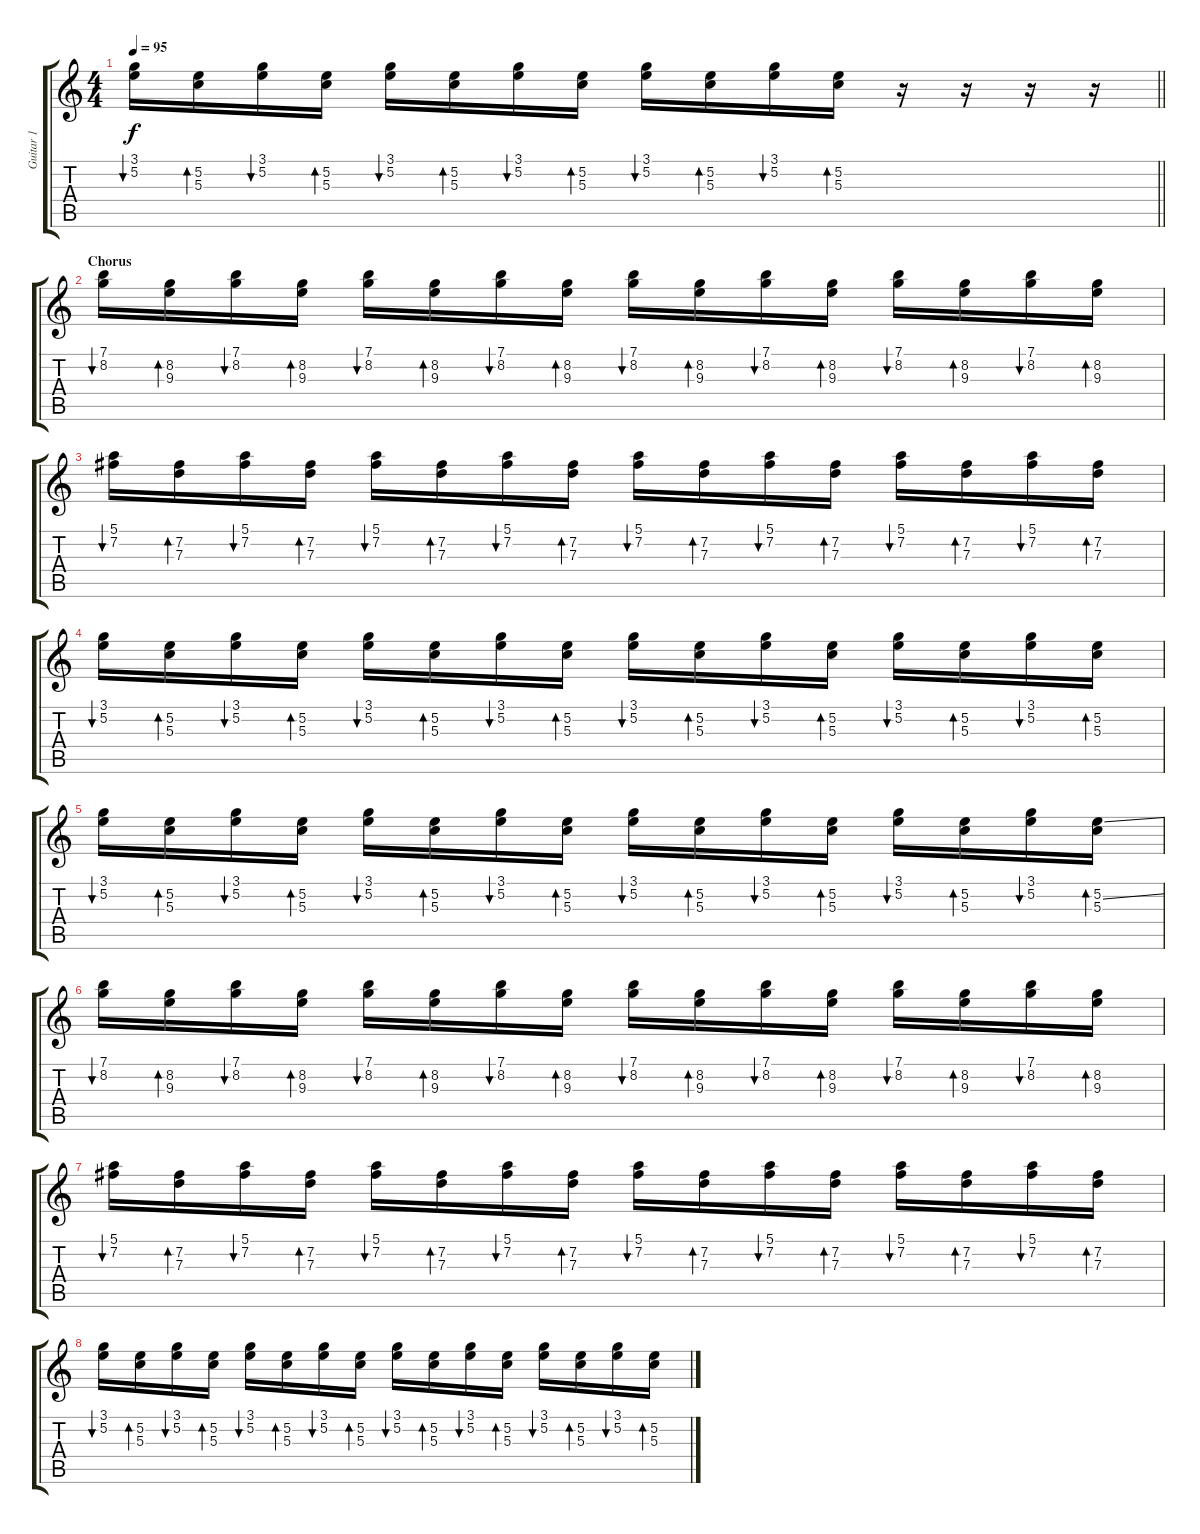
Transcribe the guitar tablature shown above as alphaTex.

\track ("Guitar 1" "Guitar 1") {instrument overdrivenguitar}
\staff {score tabs}
\tuning (E4 B3 G3 D3 A2 E2) {hide}
\ts (4 4)
\tempo 95
\clef g2
\barLineRight lightlight
\ks c
(3.1 5.2).16{bu 120 dy f} (5.2 5.3).16{bd 120} (3.1 5.2).16{bu 120} (5.2 5.3).16{bd 120} (3.1 5.2).16{bu 120} (5.2 5.3).16{bd 120} (3.1 5.2).16{bu 120} (5.2 5.3).16{bd 120} (3.1 5.2).16{bu 120} (5.2 5.3).16{bd 120} (3.1 5.2).16{bu 120} (5.2 5.3).16{bd 120} r.16 r.16 r.16 r.16 |
\section ("" "Chorus")
(7.1 8.2).16{bu 120} (8.2 9.3).16{bd 120} (7.1 8.2).16{bu 120} (8.2 9.3).16{bd 120} (7.1 8.2).16{bu 120} (8.2 9.3).16{bd 120} (7.1 8.2).16{bu 120} (8.2 9.3).16{bd 120} (7.1 8.2).16{bu 120} (8.2 9.3).16{bd 120} (7.1 8.2).16{bu 120} (8.2 9.3).16{bd 120} (7.1 8.2).16{bu 120} (8.2 9.3).16{bd 120} (7.1 8.2).16{bu 120} (8.2 9.3).16{bd 120} |
(5.1 7.2).16{bu 120} (7.2 7.3).16{bd 120} (5.1 7.2).16{bu 120} (7.2 7.3).16{bd 120} (5.1 7.2).16{bu 120} (7.2 7.3).16{bd 120} (5.1 7.2).16{bu 120} (7.2 7.3).16{bd 120} (5.1 7.2).16{bu 120} (7.2 7.3).16{bd 120} (5.1 7.2).16{bu 120} (7.2 7.3).16{bd 120} (5.1 7.2).16{bu 120} (7.2 7.3).16{bd 120} (5.1 7.2).16{bu 120} (7.2 7.3).16{bd 120} |
(3.1 5.2).16{bu 120} (5.2 5.3).16{bd 120} (3.1 5.2).16{bu 120} (5.2 5.3).16{bd 120} (3.1 5.2).16{bu 120} (5.2 5.3).16{bd 120} (3.1 5.2).16{bu 120} (5.2 5.3).16{bd 120} (3.1 5.2).16{bu 120} (5.2 5.3).16{bd 120} (3.1 5.2).16{bu 120} (5.2 5.3).16{bd 120} (3.1 5.2).16{bu 120} (5.2 5.3).16{bd 120} (3.1 5.2).16{bu 120} (5.2 5.3).16{bd 120} |
(3.1 5.2).16{bu 120} (5.2 5.3).16{bd 120} (3.1 5.2).16{bu 120} (5.2 5.3).16{bd 120} (3.1 5.2).16{bu 120} (5.2 5.3).16{bd 120} (3.1 5.2).16{bu 120} (5.2 5.3).16{bd 120} (3.1 5.2).16{bu 120} (5.2 5.3).16{bd 120} (3.1 5.2).16{bu 120} (5.2 5.3).16{bd 120} (3.1 5.2).16{bu 120} (5.2 5.3).16{bd 120} (3.1 5.2).16{bu 120} (5.2{ss} 5.3).16{bd 120} |
(7.1 8.2).16{bu 120} (8.2 9.3).16{bd 120} (7.1 8.2).16{bu 120} (8.2 9.3).16{bd 120} (7.1 8.2).16{bu 120} (8.2 9.3).16{bd 120} (7.1 8.2).16{bu 120} (8.2 9.3).16{bd 120} (7.1 8.2).16{bu 120} (8.2 9.3).16{bd 120} (7.1 8.2).16{bu 120} (8.2 9.3).16{bd 120} (7.1 8.2).16{bu 120} (8.2 9.3).16{bd 120} (7.1 8.2).16{bu 120} (8.2 9.3).16{bd 120} |
(5.1 7.2).16{bu 120} (7.2 7.3).16{bd 120} (5.1 7.2).16{bu 120} (7.2 7.3).16{bd 120} (5.1 7.2).16{bu 120} (7.2 7.3).16{bd 120} (5.1 7.2).16{bu 120} (7.2 7.3).16{bd 120} (5.1 7.2).16{bu 120} (7.2 7.3).16{bd 120} (5.1 7.2).16{bu 120} (7.2 7.3).16{bd 120} (5.1 7.2).16{bu 120} (7.2 7.3).16{bd 120} (5.1 7.2).16{bu 120} (7.2 7.3).16{bd 120} |
(3.1 5.2).16{bu 120} (5.2 5.3).16{bd 120} (3.1 5.2).16{bu 120} (5.2 5.3).16{bd 120} (3.1 5.2).16{bu 120} (5.2 5.3).16{bd 120} (3.1 5.2).16{bu 120} (5.2 5.3).16{bd 120} (3.1 5.2).16{bu 120} (5.2 5.3).16{bd 120} (3.1 5.2).16{bu 120} (5.2 5.3).16{bd 120} (3.1 5.2).16{bu 120} (5.2 5.3).16{bd 120} (3.1 5.2).16{bu 120} (5.2 5.3).16{bd 120}
